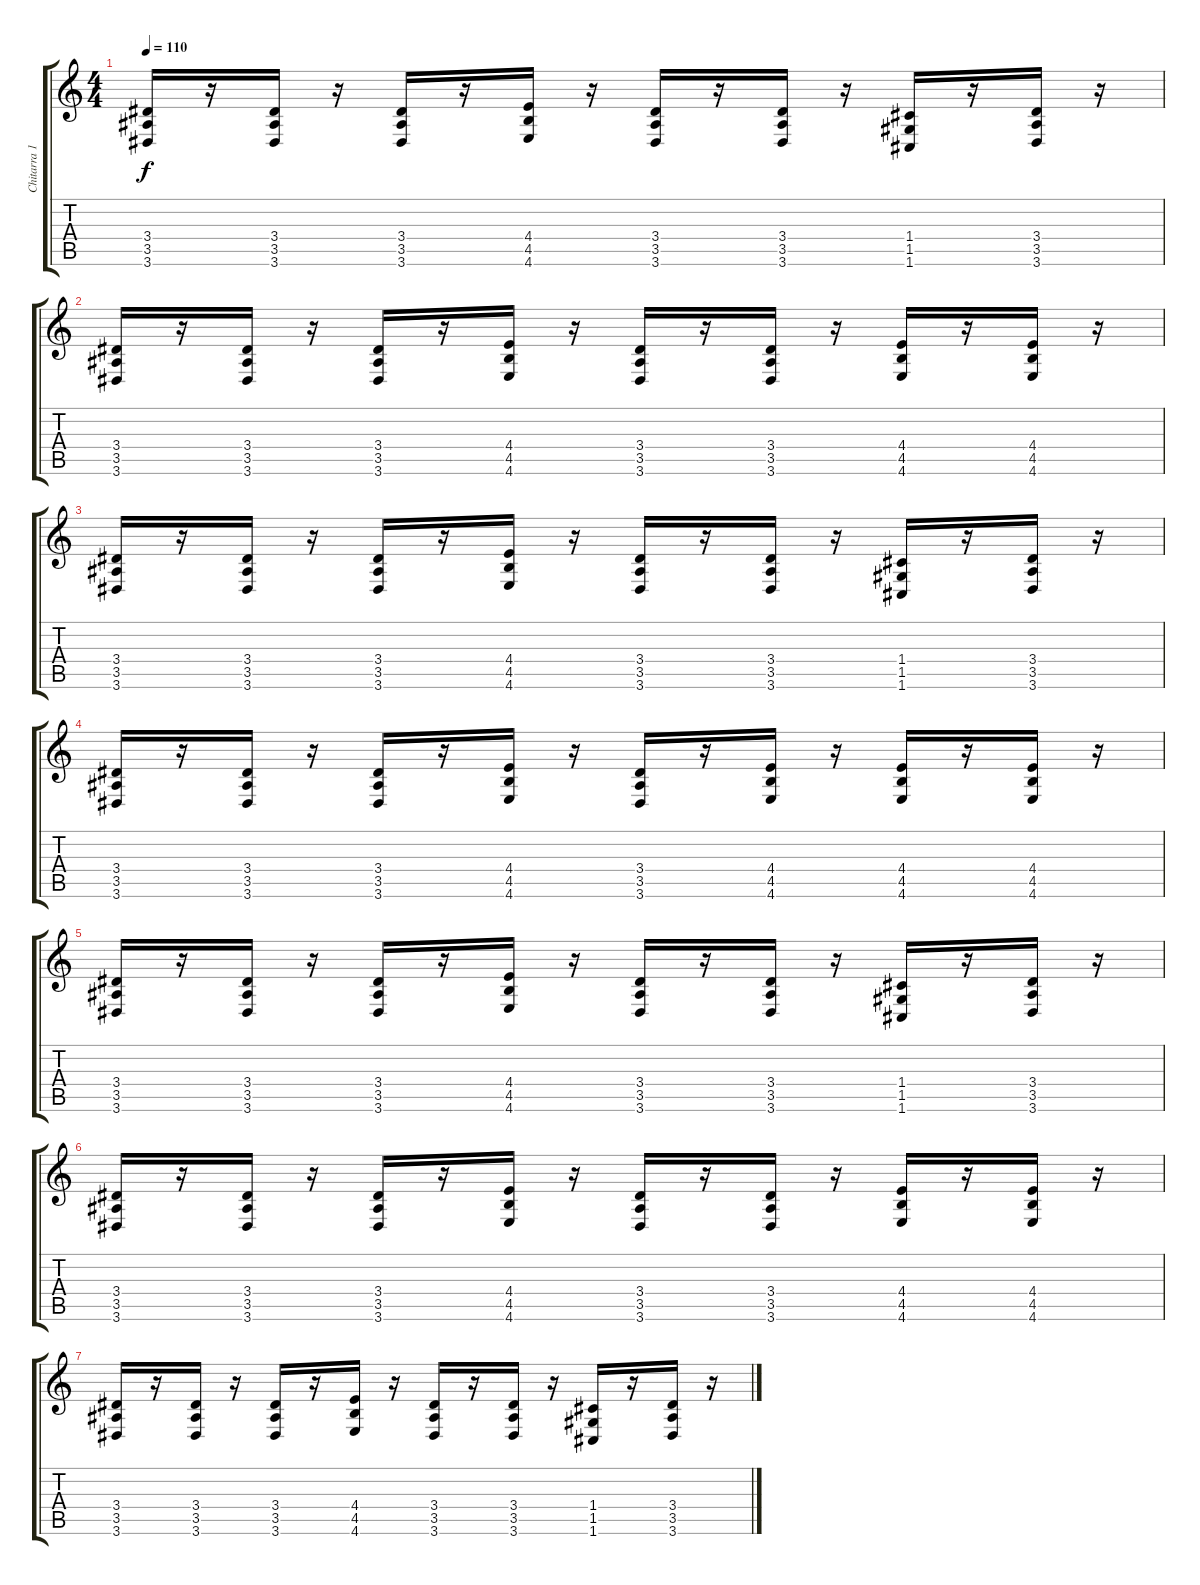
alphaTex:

\track ("Chitarra 1" "Chitarra 1") {instrument distortionguitar}
\staff {score tabs}
\tuning (D4 A3 F3 C3 G2 C2) {hide}
\ts (4 4)
\tempo 110
\clef g2
\ks c
(3.4 3.5 3.6).16{dy f} r.16 (3.4 3.5 3.6).16 r.16 (3.4 3.5 3.6).16 r.16 (4.4 4.5 4.6).16 r.16 (3.4 3.5 3.6).16 r.16 (3.4 3.5 3.6).16 r.16 (1.4 1.5 1.6).16 r.16 (3.4 3.5 3.6).16 r.16 |
(3.4 3.5 3.6).16 r.16 (3.4 3.5 3.6).16 r.16 (3.4 3.5 3.6).16 r.16 (4.4 4.5 4.6).16 r.16 (3.4 3.5 3.6).16 r.16 (3.4 3.5 3.6).16 r.16 (4.4 4.5 4.6).16 r.16 (4.4 4.5 4.6).16 r.16 |
(3.4 3.5 3.6).16 r.16 (3.4 3.5 3.6).16 r.16 (3.4 3.5 3.6).16 r.16 (4.4 4.5 4.6).16 r.16 (3.4 3.5 3.6).16 r.16 (3.4 3.5 3.6).16 r.16 (1.4 1.5 1.6).16 r.16 (3.4 3.5 3.6).16 r.16 |
(3.4 3.5 3.6).16 r.16 (3.4 3.5 3.6).16 r.16 (3.4 3.5 3.6).16 r.16 (4.4 4.5 4.6).16 r.16 (3.4 3.5 3.6).16 r.16 (4.4 4.5 4.6).16 r.16 (4.4 4.5 4.6).16 r.16 (4.4 4.5 4.6).16 r.16 |
(3.4 3.5 3.6).16 r.16 (3.4 3.5 3.6).16 r.16 (3.4 3.5 3.6).16 r.16 (4.4 4.5 4.6).16 r.16 (3.4 3.5 3.6).16 r.16 (3.4 3.5 3.6).16 r.16 (1.4 1.5 1.6).16 r.16 (3.4 3.5 3.6).16 r.16 |
(3.4 3.5 3.6).16 r.16 (3.4 3.5 3.6).16 r.16 (3.4 3.5 3.6).16 r.16 (4.4 4.5 4.6).16 r.16 (3.4 3.5 3.6).16 r.16 (3.4 3.5 3.6).16 r.16 (4.4 4.5 4.6).16 r.16 (4.4 4.5 4.6).16 r.16 |
(3.4 3.5 3.6).16 r.16 (3.4 3.5 3.6).16 r.16 (3.4 3.5 3.6).16 r.16 (4.4 4.5 4.6).16 r.16 (3.4 3.5 3.6).16 r.16 (3.4 3.5 3.6).16 r.16 (1.4 1.5 1.6).16 r.16 (3.4 3.5 3.6).16 r.16
